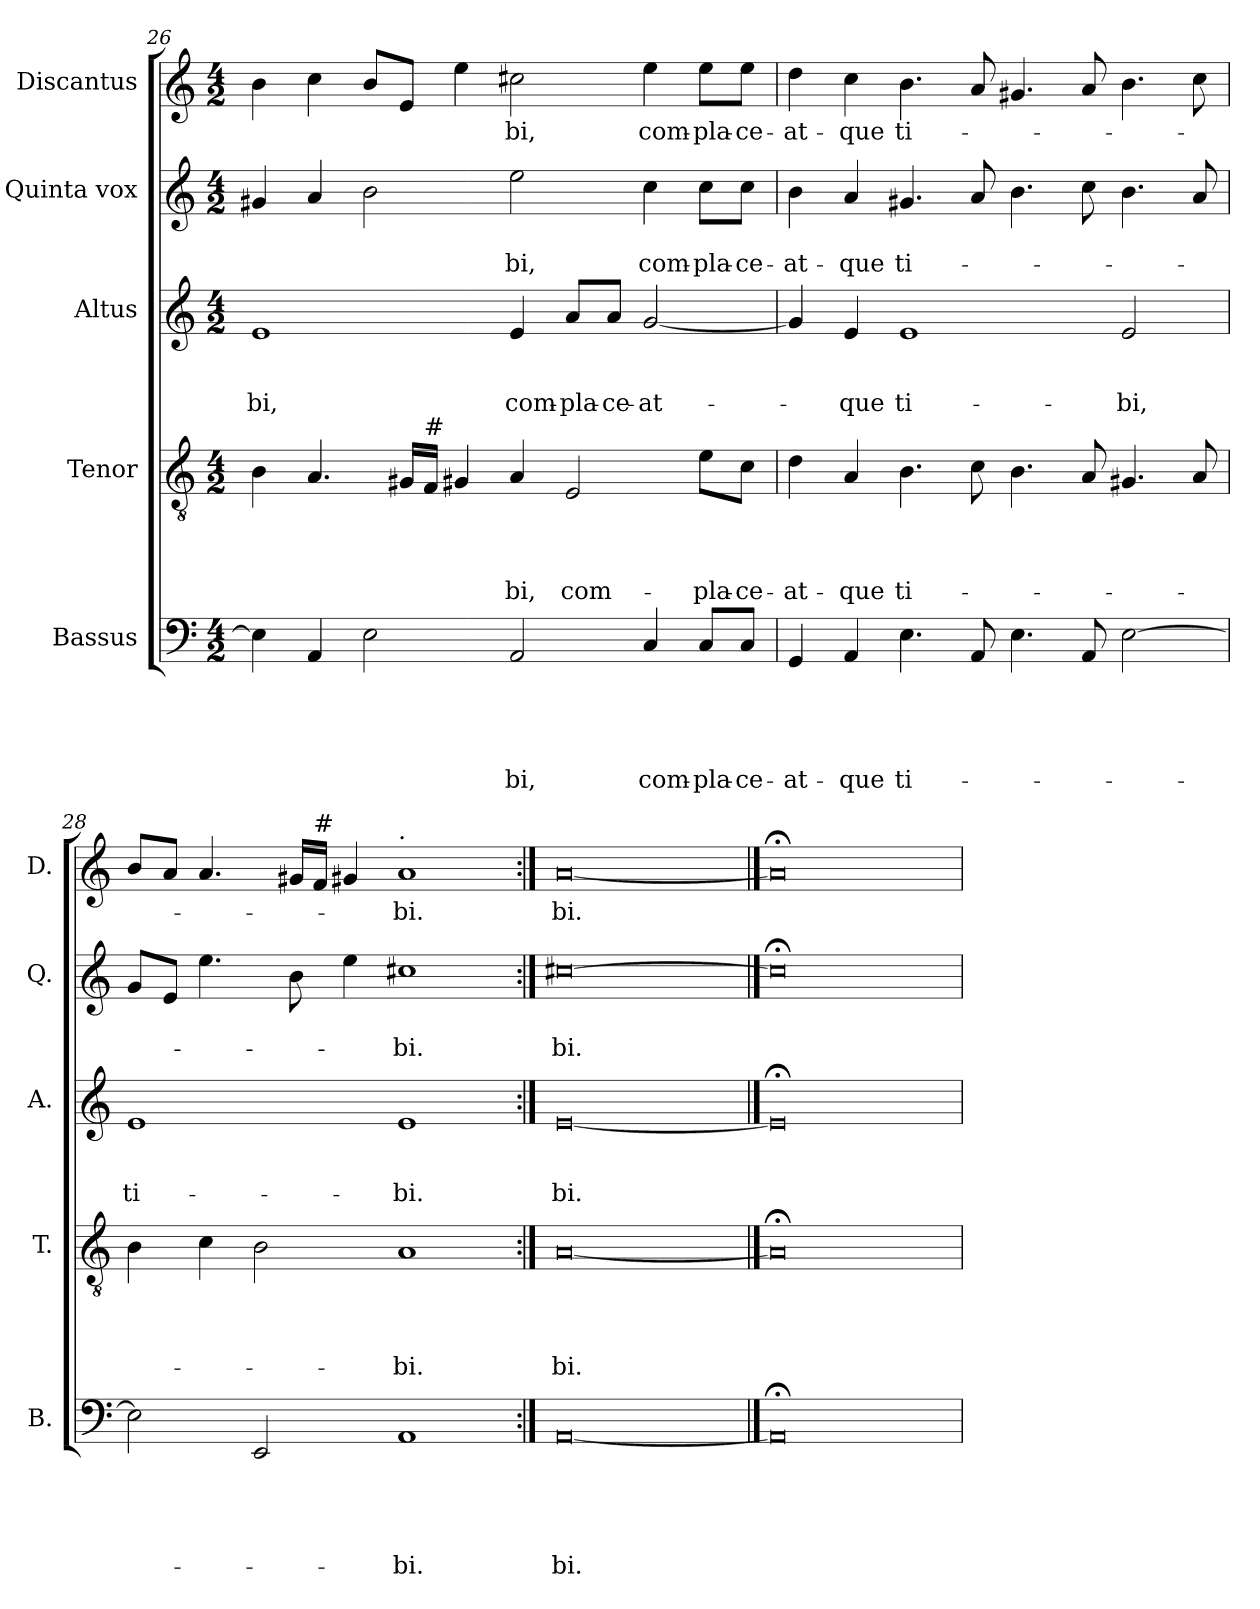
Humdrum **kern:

**kern	**text	**text	**text	**text	**text	**kern	**text	**text	**text	**text	**kern	**text	**text	**text	**kern	**text	**text	**kern	**text
*part5	*part5	*part5	*part5	*part5	*part5	*part4	*part4	*part4	*part4	*part4	*part3	*part3	*part3	*part3	*part2	*part2	*part2	*part1	*part1
*staff5	*staff5	*staff5	*staff5	*staff5	*staff5	*staff4	*staff4	*staff4	*staff4	*staff4	*staff3	*staff3	*staff3	*staff3	*staff2	*staff2	*staff2	*staff1	*staff1
*I"Bassus	*	*	*	*	*	*I"Tenor	*	*	*	*	*I"Altus	*	*	*	*I"Quinta vox	*	*	*I"Discantus	*
*I'B.	*	*	*	*	*	*I'T.	*	*	*	*	*I'A.	*	*	*	*I'Q.	*	*	*I'D.	*
!!LO:LB:g=z
*clefF4	*	*	*	*	*	*clefGv2	*	*	*	*	*clefG2	*	*	*	*clefG2	*	*	*clefG2	*
*k[]	*	*	*	*	*	*k[]	*	*	*	*	*k[]	*	*	*	*k[]	*	*	*k[]	*
*C:	*	*	*	*	*	*C:	*	*	*	*	*C:	*	*	*	*C:	*	*	*C:	*
*M4/2	*	*	*	*	*	*M4/2	*	*	*	*	*M4/2	*	*	*	*M4/2	*	*	*M4/2	*
=26	=26	=26	=26	=26	=26	=26	=26	=26	=26	=26	=26	=26	=26	=26	=26	=26	=26	=26	=26
!	!	!	!	!	!	!	!	!	!	!	!	!	!	!LO:LY:b	!	!	!	!	!
4E\]	.	.	.	.	.	4B\	.	.	.	.	1e	.	.	-bi,	4g#X/	.	.	4b\	.
4AA/	.	.	.	.	.	4.A/	.	.	.	.	.	.	.	.	4a/	.	.	4cc\	.
2E\	.	.	.	.	.	.	.	.	.	.	.	.	.	.	2b\	.	.	8b/L	.
.	.	.	.	.	.	16G#X/LL	.	.	.	.	.	.	.	.	.	.	.	8e/J	.
!	!	!	!	!	!	!LO:TX:a:t=#	!	!	!	!	!	!	!	!	!	!	!	!	!
.	.	.	.	.	.	16F/JJ	.	.	.	.	.	.	.	.	.	.	.	.	.
.	.	.	.	.	.	4G#X/	.	.	.	.	.	.	.	.	.	.	.	4ee\	.
!	!	!	!	!	!LO:LY:b	!	!	!	!	!LO:LY:b	!	!	!	!LO:LY:b	!	!	!LO:LY:b	!	!LO:LY:b
2AA/	.	.	.	.	-bi,	4A/	.	.	.	-bi,	4e/	.	.	com-	2ee\	.	-bi,	2cc#X\	-bi,
!	!	!	!	!	!	!	!	!	!	!LO:LY:b	!	!	!	!LO:LY:b	!	!	!	!	!
.	.	.	.	.	.	2E/	.	.	.	com-	8a/L	.	.	-pla-	.	.	.	.	.
!	!	!	!	!	!	!	!	!	!	!	!	!	!	!LO:LY:b	!	!	!	!	!
.	.	.	.	.	.	.	.	.	.	.	8a/J	.	.	-ce-	.	.	.	.	.
!	!	!	!	!	!LO:LY:b	!	!	!	!	!	!	!	!	!LO:LY:b	!	!	!LO:LY:b	!	!LO:LY:b
4C/	.	.	.	.	com-	.	.	.	.	.	[<2g/	.	.	-at-	4cc\	.	com-	4ee\	com-
!	!	!	!	!	!LO:LY:b	!	!	!	!	!LO:LY:b	!	!	!	!	!	!	!LO:LY:b	!	!LO:LY:b
8C/L	.	.	.	.	-pla-	8e\L	.	.	.	-pla-	.	.	.	.	8cc\L	.	-pla-	8ee\L	-pla-
!	!	!	!	!	!LO:LY:b	!	!	!	!	!LO:LY:b	!	!	!	!	!	!	!LO:LY:b	!	!LO:LY:b
8C/J	.	.	.	.	-ce-	8c\J	.	.	.	-ce-	.	.	.	.	8cc\J	.	-ce-	8ee\J	-ce-
=27	=27	=27	=27	=27	=27	=27	=27	=27	=27	=27	=27	=27	=27	=27	=27	=27	=27	=27	=27
!	!	!	!	!	!LO:LY:b	!	!	!	!	!LO:LY:b	!	!	!	!	!	!	!LO:LY:b	!	!LO:LY:b
4GG/	.	.	.	.	-at-	4d\	.	.	.	-at-	4g/]	.	.	.	4b\	.	-at-	4dd\	-at-
!	!	!	!	!	!LO:LY:b	!	!	!	!	!LO:LY:b	!	!	!	!LO:LY:b	!	!	!LO:LY:b	!	!LO:LY:b
4AA/	.	.	.	.	-que	4A/	.	.	.	-que	4e/	.	.	-que	4a/	.	-que	4cc\	-que
!	!	!	!	!	!LO:LY:b	!	!	!	!	!LO:LY:b	!	!	!	!LO:LY:b	!	!	!LO:LY:b	!	!LO:LY:b
4.E\	.	.	.	.	ti-	4.B\	.	.	.	ti-	1e	.	.	ti-	4.g#X/	.	ti-	4.b\	ti-
8AA/	.	.	.	.	.	8c\	.	.	.	.	.	.	.	.	8a/	.	.	8a/	.
4.E\	.	.	.	.	.	4.B\	.	.	.	.	.	.	.	.	4.b\	.	.	4.g#X/	.
8AA/	.	.	.	.	.	8A/	.	.	.	.	.	.	.	.	8cc\	.	.	8a/	.
!	!	!	!	!	!	!	!	!	!	!	!	!	!	!LO:LY:b	!	!	!	!	!
[>2E\	.	.	.	.	.	4.G#X/	.	.	.	.	2e/	.	.	-bi,	4.b\	.	.	4.b\	.
.	.	.	.	.	.	8A/	.	.	.	.	.	.	.	.	8a/	.	.	8cc\	.
=28	=28	=28	=28	=28	=28	=28	=28	=28	=28	=28	=28	=28	=28	=28	=28	=28	=28	=28	=28
!	!	!	!	!	!	!	!	!	!	!	!	!	!	!LO:LY:b	!	!	!	!	!
2E\]	.	.	.	.	.	4B\	.	.	.	.	1e	.	.	ti-	8g/L	.	.	8b/L	.
.	.	.	.	.	.	.	.	.	.	.	.	.	.	.	8e/J	.	.	8a/J	.
.	.	.	.	.	.	4c\	.	.	.	.	.	.	.	.	4.ee\	.	.	4.a/	.
2EE/	.	.	.	.	.	2B\	.	.	.	.	.	.	.	.	.	.	.	.	.
.	.	.	.	.	.	.	.	.	.	.	.	.	.	.	8b\	.	.	16g#X/LL	.
!	!	!	!	!	!	!	!	!	!	!	!	!	!	!	!	!	!	!LO:TX:a:t=#	!
.	.	.	.	.	.	.	.	.	.	.	.	.	.	.	.	.	.	16f/JJ	.
.	.	.	.	.	.	.	.	.	.	.	.	.	.	.	4ee\	.	.	4g#X/	.
!	!	!	!	!	!	!	!	!	!	!	!	!	!	!	!	!	!	!LO:TX:a:t=.	!
!	!	!	!	!	!LO:LY:b	!	!	!	!	!LO:LY:b	!	!	!	!LO:LY:b	!	!	!LO:LY:b	!	!LO:LY:b
1AA	.	.	.	.	-bi.	1A	.	.	.	-bi.	1e	.	.	-bi.	1cc#X	.	-bi.	1a<	-bi.
=29:|!	=29:|!	=29:|!	=29:|!	=29:|!	=29:|!	=29:|!	=29:|!	=29:|!	=29:|!	=29:|!	=29:|!	=29:|!	=29:|!	=29:|!	=29:|!	=29:|!	=29:|!	=29:|!	=29:|!
!	!	!	!	!	!LO:LY:b	!	!	!	!	!LO:LY:b	!	!	!	!LO:LY:b	!	!	!LO:LY:b	!	!LO:LY:b
[0AA	.	.	.	.	bi.	[0A	.	.	.	bi.	[0e	.	.	bi.	[0cc#X	.	bi.	[0a	bi.
==30	==30	==30	==30	==30	==30	==30	==30	==30	==30	==30	==30	==30	==30	==30	==30	==30	==30	==30	==30
0AA;]	.	.	.	.	.	0A;]	.	.	.	.	0e;]	.	.	.	0cc#;<]	.	.	0a;]	.
=	=	=	=	=	=	=	=	=	=	=	=	=	=	=	=	=	=	=	=
*-	*-	*-	*-	*-	*-	*-	*-	*-	*-	*-	*-	*-	*-	*-	*-	*-	*-	*-	*-
